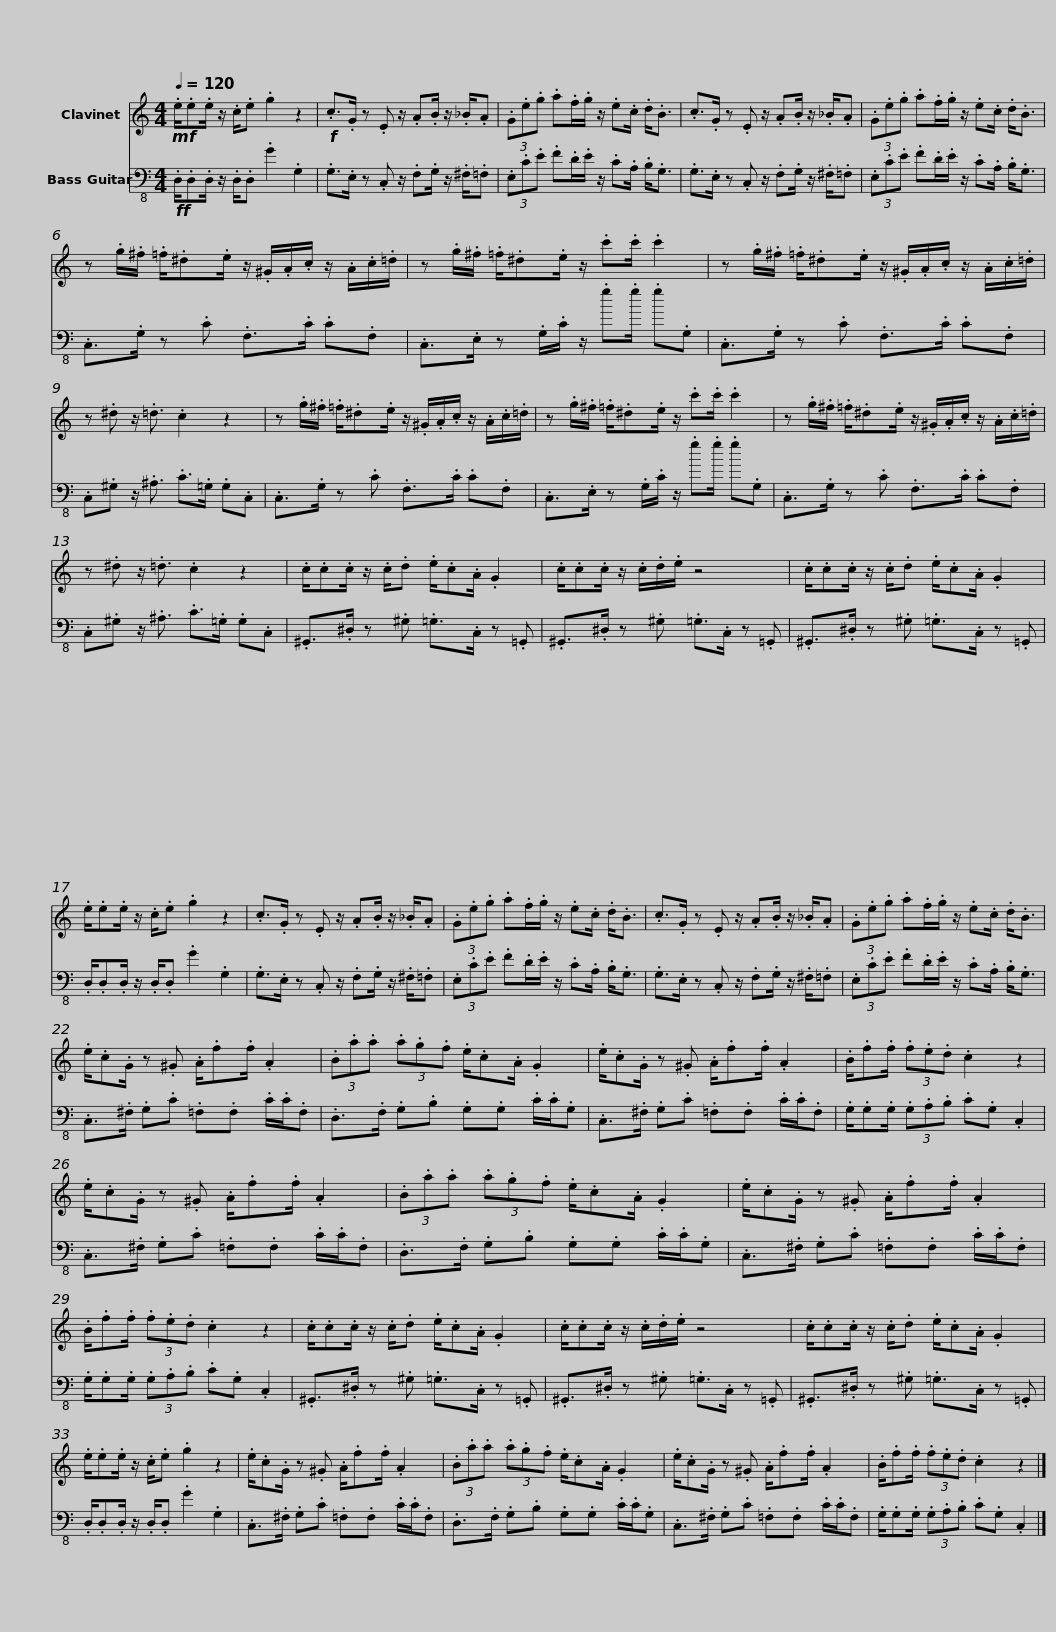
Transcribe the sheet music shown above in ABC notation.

X:1
%%score 1 2
L:1/8
Q:1/4=120
M:4/4
I:linebreak $
K:C
V:1 treble
V:2 bass-8
V:1
!mf! .e/.e.e/ z/ .c/.e .g2 z2 |!f! .c>.G z .E z/ .A.B/ z/ ._B/.A | (3.G.e.g .a.f/.g/ z/ .e.c/ .d<.B |$ .c>.G z .E z/ .A.B/ z/ ._B/.A | (3.G.e.g .a.f/.g/ z/ .e.c/ .d<.B | %5
 z .g/.^f/ .=f/.^d.e/ z/ .^G/.A/.c/ z/ .A/.c/.=d/ |$ z .g/.^f/ .=f/.^d.e/ z/ .c'.c'/ .c'2 | z .g/.^f/ .=f/.^d.e/ z/ .^G/.A/.c/ z/ .A/.c/.=d/ | z .^d z/ .=d3/2 .c2 z2 |$ z .g/.^f/ .=f/.^d.e/ z/ .^G/.A/.c/ z/ .A/.c/.=d/ | %10
 z .g/.^f/ .=f/.^d.e/ z/ .c'.c'/ .c'2 |$ z .g/.^f/ .=f/.^d.e/ z/ .^G/.A/.c/ z/ .A/.c/.=d/ | z .^d z/ .=d3/2 .c2 z2 | .c/.c.c/ z/ .c/.d .e/.c.A/ .G2 |$ .c/.c.c/ z/ .c/.d/.e/ z4 | %15
 .c/.c.c/ z/ .c/.d .e/.c.A/ .G2 | .e/.e.e/ z/ .c/.e .g2 z2 |$ .c>.G z .E z/ .A.B/ z/ ._B/.A | (3.G.e.g .a.f/.g/ z/ .e.c/ .d<.B | .c>.G z .E z/ .A.B/ z/ ._B/.A |$ %20
 (3.G.e.g .a.f/.g/ z/ .e.c/ .d<.B | .e/.c.G/ z .^G .A/.f.f/ .A2 | (3.B.a.a (3.a.g.f .e/.c.A/ .G2 |$ .e/.c.G/ z .^G .A/.f.f/ .A2 | .B/.f.f/ (3.f.e.d .c2 z2 | %25
 .e/.c.G/ z .^G .A/.f.f/ .A2 |$ (3.B.a.a (3.a.g.f .e/.c.A/ .G2 | .e/.c.G/ z .^G .A/.f.f/ .A2 | .B/.f.f/ (3.f.e.d .c2 z2 |$ .c/.c.c/ z/ .c/.d .e/.c.A/ .G2 | %30
 .c/.c.c/ z/ .c/.d/.e/ z4 | .c/.c.c/ z/ .c/.d .e/.c.A/ .G2 |$ .e/.e.e/ z/ .c/.e .g2 z2 | .e/.c.G/ z .^G .A/.f.f/ .A2 | (3.B.a.a (3.a.g.f .e/.c.A/ .G2 |$ %35
 .e/.c.G/ z .^G .A/.f.f/ .A2 | .B/.f.f/ (3.f.e.d .c2 z2 |] %37
V:2
!ff! .D,/.D,.D,/ z/ .D,/.D, .G2 .G,2 | .G,>.E, z .C, z/ .F,.G,/ z/ .^F,/.=F, | (3.E,.C.E .F.D/.E/ z/ .C.A,/ .B,<.G, |$ .G,>.E, z .C, z/ .F,.G,/ z/ .^F,/.=F, | (3.E,.C.E .F.D/.E/ z/ .C.A,/ .B,<.G, | %5
 .C,>.G, z .C .F,>.C .C.F, |$ .C,>.E, z .G,/.C/ z/ .g.g/ .g.G, | .C,>.G, z .C .F,>.C .C.F, | .C,.^G, z/ .^A,3/2 .C>.=G, .G,.C, |$ .C,>.G, z .C .F,>.C .C.F, | %10
 .C,>.E, z .G,/.C/ z/ .g.g/ .g.G, |$ .C,>.G, z .C .F,>.C .C.F, | .C,.^G, z/ .^A,3/2 .C>.=G, .G,.C, | .^G,,>.^D, z .^G, .=G,>.C, z .=G,, |$ .^G,,>.^D, z .^G, .=G,>.C, z .=G,, | %15
 .^G,,>.^D, z .^G, .=G,>.C, z .=G,, | .D,/.D,.D,/ z/ .D,/.D, .G2 .G,2 |$ .G,>.E, z .C, z/ .F,.G,/ z/ .^F,/.=F, | (3.E,.C.E .F.D/.E/ z/ .C.A,/ .B,<.G, | .G,>.E, z .C, z/ .F,.G,/ z/ .^F,/.=F, |$ %20
 (3.E,.C.E .F.D/.E/ z/ .C.A,/ .B,<.G, | .C,>.^F, .G,.C .=F,.F, .C/.C/.F, | .D,>.F, .G,.B, .G,.G, .C/.C/.G, |$ .C,>.^F, .G,.C .=F,.F, .C/.C/.F, | .G,/.G,.G,/ (3.G,.A,.B, .C.G, .C,2 | %25
 .C,>.^F, .G,.C .=F,.F, .C/.C/.F, |$ .D,>.F, .G,.B, .G,.G, .C/.C/.G, | .C,>.^F, .G,.C .=F,.F, .C/.C/.F, | .G,/.G,.G,/ (3.G,.A,.B, .C.G, .C,2 |$ .^G,,>.^D, z .^G, .=G,>.C, z .=G,, | %30
 .^G,,>.^D, z .^G, .=G,>.C, z .=G,, | .^G,,>.^D, z .^G, .=G,>.C, z .=G,, |$ .D,/.D,.D,/ z/ .D,/.D, .G2 .G,2 | .C,>.^F, .G,.C .=F,.F, .C/.C/.F, | .D,>.F, .G,.B, .G,.G, .C/.C/.G, |$ %35
 .C,>.^F, .G,.C .=F,.F, .C/.C/.F, | .G,/.G,.G,/ (3.G,.A,.B, .C.G, .C,2 |] %37
